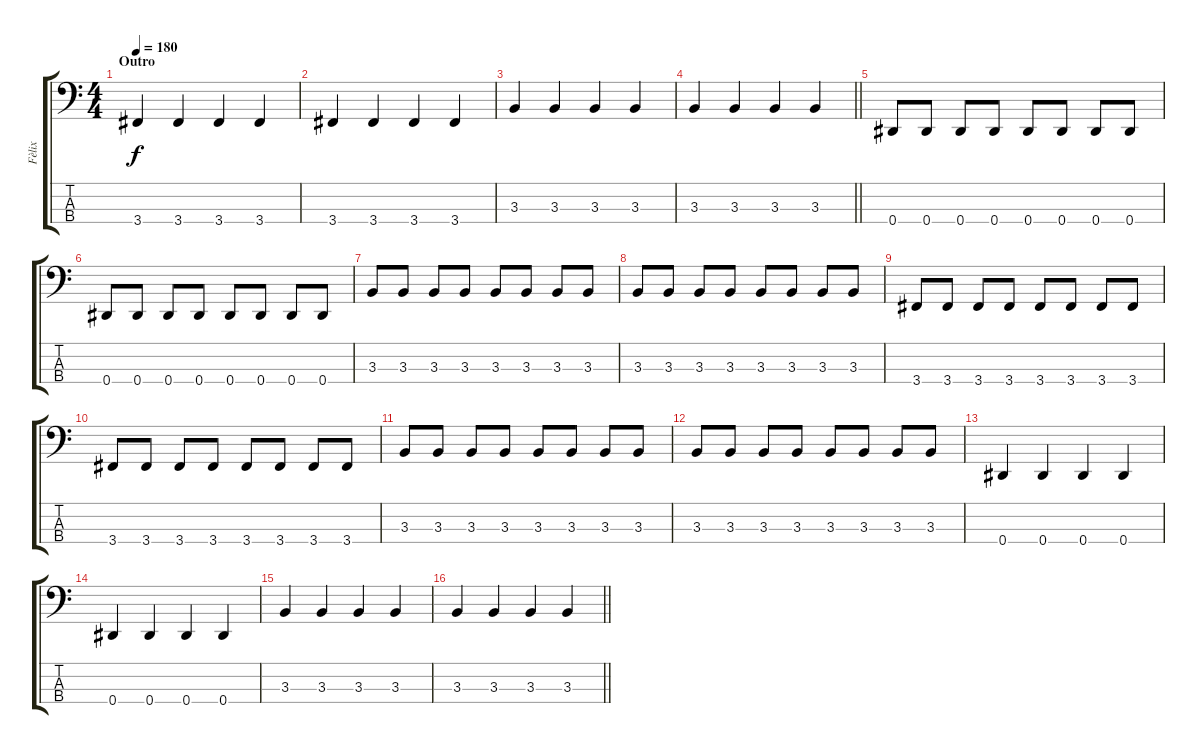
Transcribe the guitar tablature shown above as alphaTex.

\track ("Fèlix" "Fèlix") {instrument electricbassfinger}
\staff {score tabs}
\tuning (Gb2 Db2 Ab1 Eb1) {hide}
\ts (4 4)
\section ("" "Outro")
\tempo 180
\clef f4
\ks c
3.4.4{dy f} 3.4.4 3.4.4 3.4.4 |
3.4.4 3.4.4 3.4.4 3.4.4 |
3.3.4 3.3.4 3.3.4 3.3.4 |
\barLineRight lightlight
3.3.4 3.3.4 3.3.4 3.3.4 |
0.4.8 0.4.8 0.4.8 0.4.8 0.4.8 0.4.8 0.4.8 0.4.8 |
0.4.8 0.4.8 0.4.8 0.4.8 0.4.8 0.4.8 0.4.8 0.4.8 |
3.3.8 3.3.8 3.3.8 3.3.8 3.3.8 3.3.8 3.3.8 3.3.8 |
3.3.8 3.3.8 3.3.8 3.3.8 3.3.8 3.3.8 3.3.8 3.3.8 |
3.4.8 3.4.8 3.4.8 3.4.8 3.4.8 3.4.8 3.4.8 3.4.8 |
3.4.8 3.4.8 3.4.8 3.4.8 3.4.8 3.4.8 3.4.8 3.4.8 |
3.3.8 3.3.8 3.3.8 3.3.8 3.3.8 3.3.8 3.3.8 3.3.8 |
3.3.8 3.3.8 3.3.8 3.3.8 3.3.8 3.3.8 3.3.8 3.3.8 |
0.4.4 0.4.4 0.4.4 0.4.4 |
0.4.4 0.4.4 0.4.4 0.4.4 |
3.3.4 3.3.4 3.3.4 3.3.4 |
\barLineRight lightlight
3.3.4 3.3.4 3.3.4 3.3.4
